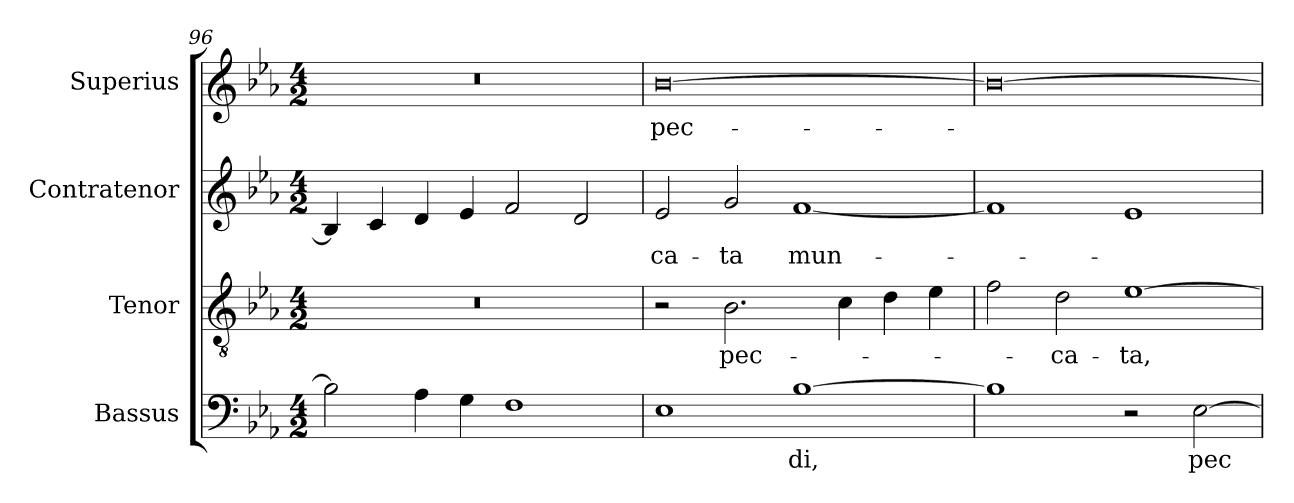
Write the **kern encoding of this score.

**kern	**text	**kern	**text	**kern	**text	**kern	**text
*part4	*part4	*part3	*part3	*part2	*part2	*part1	*part1
*staff4	*staff4	*staff3	*staff3	*staff2	*staff2	*staff1	*staff1
*I"Bassus	*	*I"Tenor	*	*I"Contratenor	*	*I"Superius	*
*I'B.	*	*I'T.	*	*	*	*	*
*clefF4	*	*clefGv2	*	*clefG2	*	*clefG2	*
*	*	*ITrd7c12	*	*ITrd7c12	*	*	*
*k[b-e-a-]	*	*k[b-e-a-]	*	*k[b-e-a-]	*	*k[b-e-a-]	*
*E-:	*	*E-:	*	*E-:	*	*E-:	*
*M4/2	*	*M4/2	*	*M4/2	*	*M4/2	*
=96	=96	=96	=96	=96	=96	=96	=96
!	!	!LO:N:vis=1	!	!	!	!LO:N:vis=1	!
2B-i\]	.	0r	.	4BB-i/]	.	0r	.
.	.	.	.	4Ci/	.	.	.
4A-i\	.	.	.	4Di/	.	.	.
4Gi\	.	.	.	4E-i/	.	.	.
1Fi	.	.	.	2Fi/	.	.	.
.	.	.	.	2Di/	.	.	.
=97	=97	=97	=97	=97	=97	=97	=97
!	!	!	!	!	!LO:LY:b:color=#000000	!	!
!	!	!	!	!	!	!	!LO:LY:b:color=#000000
1E-i	.	2r	.	2E-i/	-ca-	[>0b-i	pec-
!	!	!	!LO:LY:b:color=#000000	!	!	!	!
!	!	!	!	!	!LO:LY:b:color=#000000	!	!
.	.	2.BB-i\	pec-	2Gi/	-ta	.	.
!	!LO:LY:b:color=#000000	!	!	!	!	!	!
!	!	!	!	!	!LO:LY:b:color=#000000	!	!
[>1B-i	-di,	.	.	[<1Fi	mun-	.	.
.	.	4Ci\	.	.	.	.	.
.	.	4Di\	.	.	.	.	.
.	.	4E-i\	.	.	.	.	.
=98	=98	=98	=98	=98	=98	=98	=98
1B-i]	.	2Fi\	.	1Fi]	.	0b-i_>	.
!	!	!	!LO:LY:b:color=#000000	!	!	!	!
.	.	2Di\	-ca-	.	.	.	.
!	!	!	!LO:LY:b:color=#000000	!	!	!	!
2r	.	[>1E-i	-ta,	1E-i	.	.	.
!	!LO:LY:b:color=#000000	!	!	!	!	!	!
[>2E-i\	pec-	.	.	.	.	.	.
=	=	=	=	=	=	=	=
*-	*-	*-	*-	*-	*-	*-	*-
